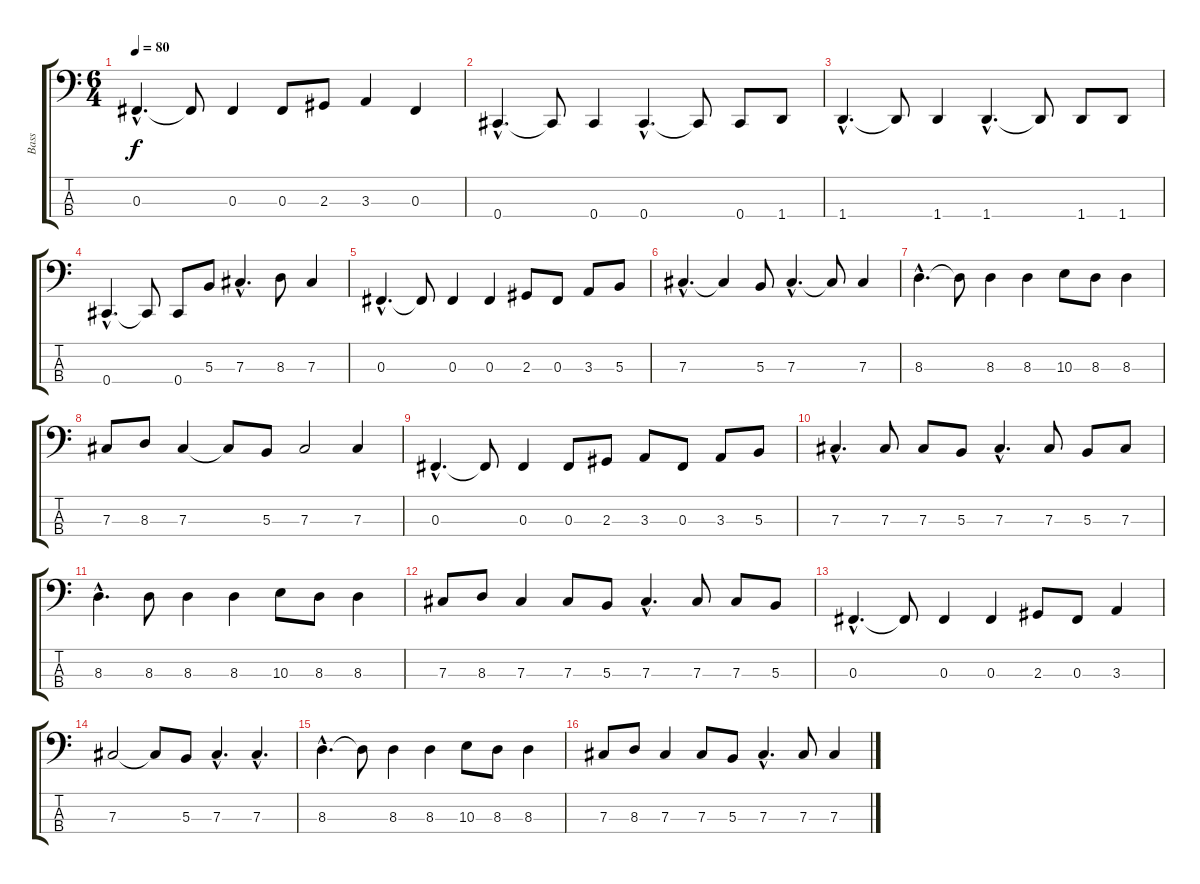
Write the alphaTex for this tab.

\track ("Bass" "Bass") {instrument electricbassfinger}
\staff {score tabs}
\tuning (E2 B1 Gb1 Db1) {hide}
\ts (6 4)
\tempo 80
\clef f4
\ks c
0.3{hac}.4{d dy f} 0.3{t}.8 0.3.4 0.3.8 2.3.8 3.3.4 0.3.4 |
0.4{hac}.4{d} 0.4{t}.8 0.4.4 0.4{hac}.4{d} 0.4{t}.8 0.4.8 1.4.8 |
1.4{hac}.4{d} 1.4{t}.8 1.4.4 1.4{hac}.4{d} 1.4{t}.8 1.4.8 1.4.8 |
0.4{hac}.4{d} 0.4{t}.8 0.4.8 5.3.8 7.3{hac}.4{d} 8.3.8 7.3.4 |
0.3{hac}.4{d} 0.3{t}.8 0.3.4 0.3.4 2.3.8 0.3.8 3.3.8 5.3.8 |
7.3{hac}.4{d} 7.3{t}.4 5.3.8 7.3{hac}.4{d} 7.3{t}.8 7.3.4 |
8.3{hac}.4{d} 8.3{t}.8 8.3.4 8.3.4 10.3.8 8.3.8 8.3.4 |
7.3.8 8.3.8 7.3.4 7.3{t}.8 5.3.8 7.3.2 7.3.4 |
0.3{hac}.4{d} 0.3{t}.8 0.3.4 0.3.8 2.3.8 3.3.8 0.3.8 3.3.8 5.3.8 |
7.3{hac}.4{d} 7.3.8 7.3.8 5.3.8 7.3{hac}.4{d} 7.3.8 5.3.8 7.3.8 |
8.3{hac}.4{d} 8.3.8 8.3.4 8.3.4 10.3.8 8.3.8 8.3.4 |
7.3.8 8.3.8 7.3.4 7.3.8 5.3.8 7.3{hac}.4{d} 7.3.8 7.3.8 5.3.8 |
0.3{hac}.4{d} 0.3{t}.8 0.3.4 0.3.4 2.3.8 0.3.8 3.3.4 |
7.3.2 7.3{t}.8 5.3.8 7.3{hac}.4{d} 7.3{hac}.4{d} |
8.3{hac}.4{d} 8.3{t}.8 8.3.4 8.3.4 10.3.8 8.3.8 8.3.4 |
7.3.8 8.3.8 7.3.4 7.3.8 5.3.8 7.3{hac}.4{d} 7.3.8 7.3.4
